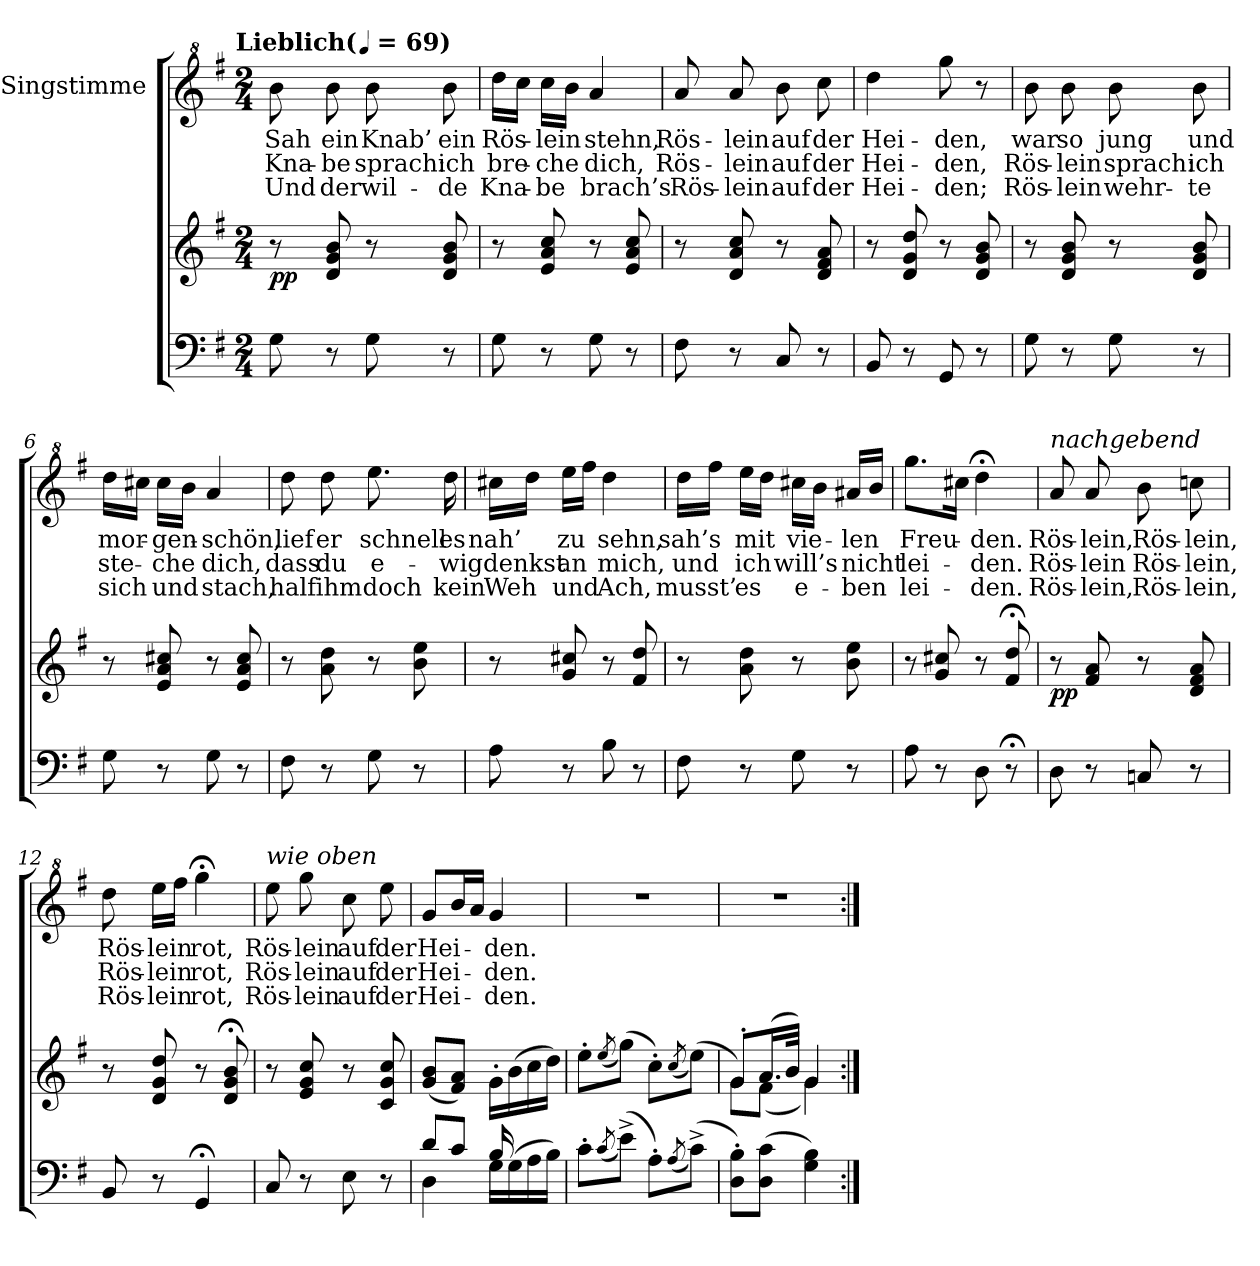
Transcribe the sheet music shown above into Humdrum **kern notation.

**kern	**kern	**dynam	**kern	**text	**text	**text
*part2	*part2	*part2	*part1	*part1	*part1	*part1
*staff3	*staff2	*staff2/3	*staff1	*staff1	*staff1	*staff1
*	*	*	*I"Singstimme	*	*	*
*clefF4	*clefG2	*	*clefG^2	*	*	*
*k[f#]	*k[f#]	*	*k[f#]	*	*	*
!!LO:TX:omd:t=Lieblich([quarter] = 69)
*M2/4	*M2/4	*	*M2/4	*	*	*
*MM69	*MM69	*	*MM69	*	*	*
=1	=1	=1	=1	=1	=1	=1
!	!	!LO:DY:b	!	!	!	!
8G\	8r	pp	8bb\	Sah	Kna-	Und
8r	8d/ 8g/ 8b/	.	8bb\	ein	-be	der
8G\	8r	.	8bb\	Knab’	sprach:	wil-
8r	8d/ 8g/ 8b/	.	8bb\	ein	ich	-de
=2	=2	=2	=2	=2	=2	=2
8G\	8r	.	16ddd\LL	Rös-	bre-	Kna-
.	.	.	16ccc\JJ	.	.	.
8r	8e/ 8a/ 8cc/	.	16ccc\LL	-lein	-che	-be
.	.	.	16bb\JJ	.	.	.
8G\	8r	.	4aa/	stehn,	dich,	brach’s
8r	8e/ 8a/ 8cc/	.	.	.	.	.
=3	=3	=3	=3	=3	=3	=3
8F#\	8r	.	8aa/	Rös-	Rös-	Rös-
8r	8d/ 8a/ 8cc/	.	8aa/	-lein	-lein	-lein
8C/	8r	.	8bb\	auf	auf	auf
8r	8d/ 8f#/ 8a/	.	8ccc\	der	der	der
=4	=4	=4	=4	=4	=4	=4
8BB/	8r	.	4ddd\	Hei-	Hei-	Hei-
8r	8d/ 8g/ 8dd/	.	.	.	.	.
8GG/	8r	.	8ggg\	-den,	-den,	-den;
8r	8d/ 8g/ 8b/	.	8r	.	.	.
!!LO:LB:g=z
=5	=5	=5	=5	=5	=5	=5
8G\	8r	.	8bb\	war	Rös-	Rös-
8r	8d/ 8g/ 8b/	.	8bb\	so	-lein	-lein
8G\	8r	.	8bb\	jung	sprach:	wehr-
8r	8d/ 8g/ 8b/	.	8bb\	und	ich	-te
=6	=6	=6	=6	=6	=6	=6
8G\	8r	.	16ddd\LL	mor-	ste-	sich
.	.	.	16ccc#X\JJ	.	.	.
8r	8e/ 8a/ 8cc#X/	.	16ccc#\LL	-gen-	-che	und
.	.	.	16bb\JJ	.	.	.
8G\	8r	.	4aa/	-schön,	dich,	stach,
8r	8e/ 8a/ 8cc#/	.	.	.	.	.
=7	=7	=7	=7	=7	=7	=7
8F#\	8r	.	8ddd\	lief	dass	half
8r	8a\ 8dd\	.	8ddd\	er	du	ihm
8G\	8r	.	8.eee\	schnell	e-	doch
8r	8b\ 8ee\	.	.	.	.	.
.	.	.	16ddd\	es	-wig	kein
=8	=8	=8	=8	=8	=8	=8
8A\	8r	.	16ccc#X\LL	nah’	denkst	Weh
.	.	.	16ddd\JJ	.	.	.
8r	8g/ 8cc#X/	.	16eee\LL	zu	an	und
.	.	.	16fff#\JJ	.	.	.
8B\	8r	.	4ddd\	sehn,	mich,	Ach,
8r	8f#/ 8dd/	.	.	.	.	.
=9	=9	=9	=9	=9	=9	=9
!	!	!LO:DY:b	!	!	!	!
8F#\	8r	cresc.	16ddd\LL	sah’s	und	musst’
.	.	.	16fff#\JJ	.	.	.
8r	8a\ 8dd\	.	16eee\LL	mit	ich	es
.	.	.	16ddd\JJ	.	.	.
8G\	8r	.	16ccc#X\LL	vie-	will’s	e-
.	.	.	16bb\JJ	.	.	.
8r	8b\ 8ee\	.	16aa#X/LL	-len	nicht	-ben
.	.	.	16bb/JJ	.	.	.
=10	=10	=10	=10	=10	=10	=10
8A\	8r	.	8.ggg\L	Freu-	lei-	lei-
8r	8g/ 8cc#X/	.	.	.	.	.
.	.	.	16ccc#X\Jk	.	.	.
8D\	8r	.	4ddd;<\	-den.	-den.	-den.
8r;<	8f#;</ 8dd;</	.	.	.	.	.
!!LO:LB:g=z
=11	=11	=11	=11	=11	=11	=11
!	!	!	!LO:TX:a:i:t=nachgebend	!	!	!
!	!	!LO:DY:b	!	!	!	!
8D\	8r	pp	8aa/	Rös-	Rös-	Rös-
8r	8f#/ 8a/	.	8aa/	-lein,	-lein	-lein,
8Cn/	8r	.	8bb\	Rös-	Rös-	Rös-
8r	8d/ 8f#/ 8a/	.	8cccn\	-lein,	-lein,	-lein,
=12	=12	=12	=12	=12	=12	=12
8BB/	8r	.	8ddd\	Rös-	Rös-	Rös-
8r	8d/ 8g/ 8dd/	.	16eee\LL	-lein	-lein	-lein
.	.	.	16fff#\JJ	.	.	.
4GG;</	8r	.	4ggg;<\	rot,	rot,	rot,
.	8d;</ 8g;</ 8b;</	.	.	.	.	.
=13	=13	=13	=13	=13	=13	=13
!	!	!	!LO:TX:a:i:t=wie oben	!	!	!
8C/	8r	.	8eee\	Rös-	Rös-	Rös-
8r	8e/ 8g/ 8cc/	.	8ggg\	-lein	-lein	-lein
8E\	8r	.	8ccc\	auf	auf	auf
8r	8c/ 8g/ 8cc/	.	8eee\	der	der	der
=14	=14	=14	=14	=14	=14	=14
*^	*	*	*	*	*	*
(8d/L	4D\)	(8g/ 8b/L	.	8gg/L	Hei-	Hei-	Hei-
8c/J)	.	8f#/ 8a/J)	.	16bb/L	.	.	.
.	.	.	.	16aa/JJ	.	.	.
(16G\LL	16B/	16g'\LL	.	4gg/	-den.	-den.	-den.
(16G\	8ryy	(16b\	.	.	.	.	.
16A\	.	16cc\	.	.	.	.	.
16B\JJ)	16ryy	16dd\JJ)	.	.	.	.	.
*v	*v	*	*	*	*	*	*
=15	=15	=15	=15	=15	=15	=15
8c'\L	8ee'\L	.	2r	.	.	.
(8qc/	(8qee/	.	.	.	.	.
(8e^\J)	(8gg\J)	.	.	.	.	.
8A'\L)	8cc'\L)	.	.	.	.	.
(8qA/	(8qcc/	.	.	.	.	.
(8c^\J)	(8ee\J)	.	.	.	.	.
=16	=16	=16	=16	=16	=16	=16
*	*^	*	*	*	*	*
8D'\ 8B'\L)	8g'/L)	8g\L	.	2r	.	.	.
(8D\ 8c\J	(16.a/L	(8f#\J	.	.	.	.	.
.	32b/JJk)	.	.	.	.	.	.
4G\ 4B\)	4g/	4g\)	.	.	.	.	.
*	*v	*v	*	*	*	*	*
=:|!	=:|!	=:|!	=:|!	=:|!	=:|!	=:|!
*-	*-	*-	*-	*-	*-	*-
